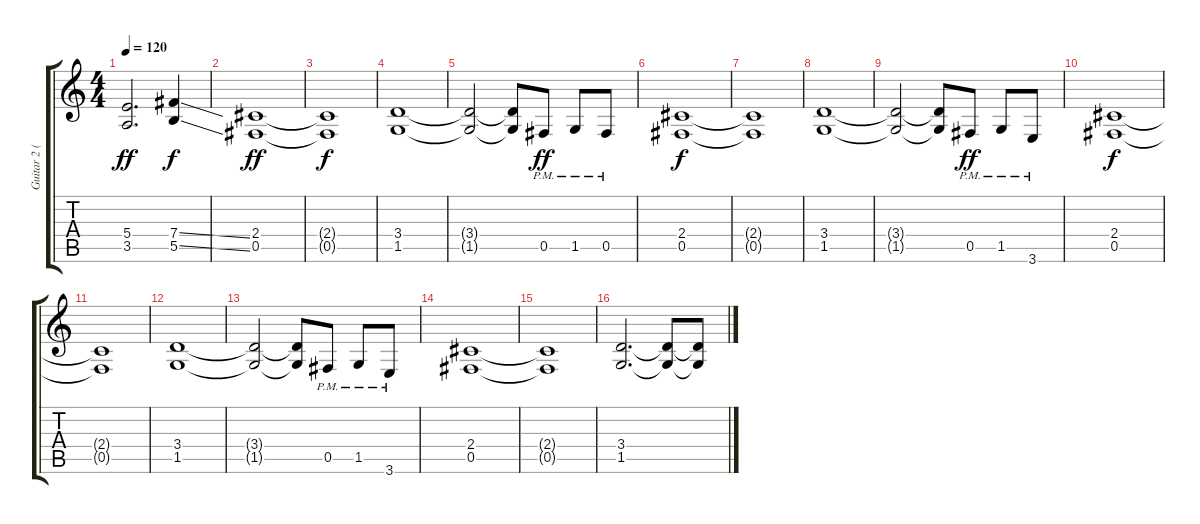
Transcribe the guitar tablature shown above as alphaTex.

\track ("Guitar 2 (Distortion)" "Guitar 2 (") {instrument distortionguitar}
\staff {score tabs}
\tuning (Db4 Ab3 E3 B2 Gb2 Db2) {hide}
\ts (4 4)
\tempo 120
\clef g2
\ks c
(5.4 3.5).2{d dy ff} (7.4{ss} 5.5{ss}).4{dy f} |
(2.4 0.5).1{dy ff} |
(2.4{t} 0.5{t}).1{dy f} |
(3.4 1.5).1 |
(3.4{t} 1.5{t}).2 (3.4{t} 1.5{t}).8 0.5{pm}.8{dy ff} 1.5{pm}.8 0.5{pm}.8 |
(2.4 0.5).1{dy f} |
(2.4{t} 0.5{t}).1 |
(3.4 1.5).1 |
(3.4{t} 1.5{t}).2 (3.4{t} 1.5{t}).8 0.5{pm}.8{dy ff} 1.5{pm}.8 3.6{pm}.8 |
(2.4 0.5).1{dy f} |
(2.4{t} 0.5{t}).1 |
(3.4 1.5).1 |
(3.4{t} 1.5{t}).2 (3.4{t} 1.5{t}).8 0.5{pm}.8 1.5{pm}.8 3.6{pm}.8 |
(2.4 0.5).1 |
(2.4{t} 0.5{t}).1 |
(3.4 1.5).2{d} (3.4{t} 1.5{t}).8 (3.4{ss t} 1.5{ss t}).8
